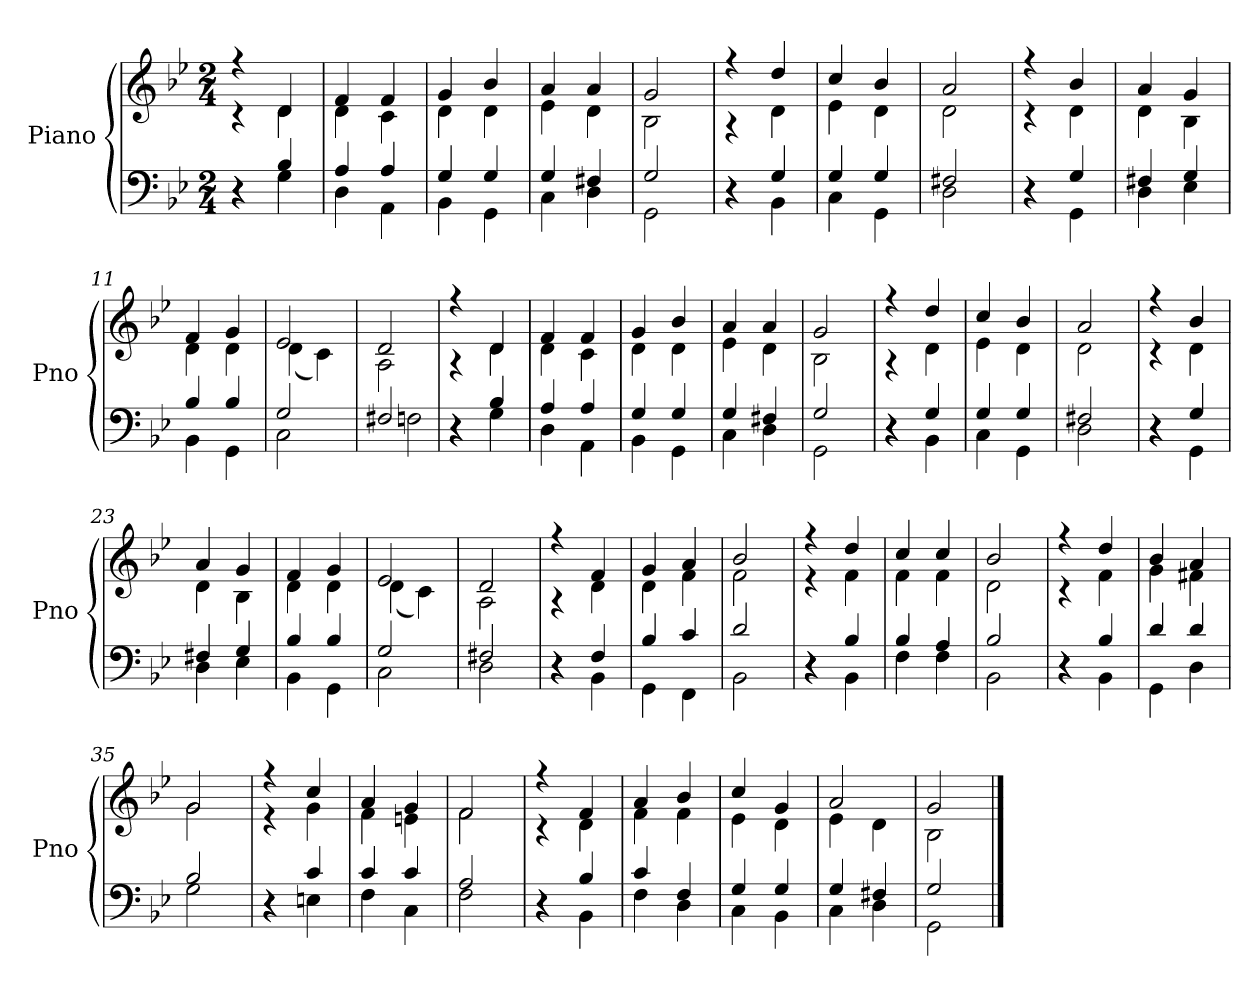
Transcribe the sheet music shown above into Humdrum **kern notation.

**kern	**kern
*part1	*part1
*staff2	*staff1
*I"Piano	*
*I'Pno	*
*clefF4	*clefG2
*k[b-e-]	*k[b-e-]
*B-:	*B-:
*M2/4	*M2/4
=1	=1
*^	*^
*	*^	*	*
2ryy	4r	4r	4r	4r
.	4B-/	4G\	4d/	4d\
=2	=2	=2	=2	=2
2ryy	4A/	4D\	4f/	4d\
.	4A/	4AA\	4f/	4c\
=3	=3	=3	=3	=3
2ryy	4G/	4BB-\	4g/	4d\
.	4G/	4GG\	4b-/	4d\
=4	=4	=4	=4	=4
2ryy	4G/	4C\	4a/	4e-\
.	4F#X/	4D\	4a/	4d\
=5	=5	=5	=5	=5
2ryy	2G/	2GG\	2g/	2B-\
=6	=6	=6	=6	=6
2ryy	4r	4r	4r	4r
.	4G/	4BB-\	4dd/	4d\
=7	=7	=7	=7	=7
2ryy	4G/	4C\	4cc/	4e-\
.	4G/	4GG\	4b-/	4d\
=8	=8	=8	=8	=8
2ryy	2F#X/	2D\	2a/	2d\
=9	=9	=9	=9	=9
2ryy	4r	4r	4r	4r
.	4G/	4GG\	4b-/	4d\
=10	=10	=10	=10	=10
2ryy	4F#X/	4D\	4a/	4d\
.	4G/	4E-\	4g/	4B-\
=11	=11	=11	=11	=11
2ryy	4B-/	4BB-\	4f/	4d\
.	4B-/	4GG\	4g/	4d\
!!LO:LB:g=z	!!
=12	=12	=12	=12	=12
2ryy	2G/	2C\	2e-/	(4d\
.	.	.	.	4c\)
=13	=13	=13	=13	=13
2ryy	2F#X/	2F\	2d/	2A\
=14	=14	=14	=14	=14
2ryy	4r	4r	4r	4r
.	4B-/	4G\	4d/	4d\
=15	=15	=15	=15	=15
2ryy	4A/	4D\	4f/	4d\
.	4A/	4AA\	4f/	4c\
=16	=16	=16	=16	=16
2ryy	4G/	4BB-\	4g/	4d\
.	4G/	4GG\	4b-/	4d\
=17	=17	=17	=17	=17
2ryy	4G/	4C\	4a/	4e-\
.	4F#X/	4D\	4a/	4d\
=18	=18	=18	=18	=18
2ryy	2G/	2GG\	2g/	2B-\
=19	=19	=19	=19	=19
2ryy	4r	4r	4r	4r
.	4G/	4BB-\	4dd/	4d\
=20	=20	=20	=20	=20
2ryy	4G/	4C\	4cc/	4e-\
.	4G/	4GG\	4b-/	4d\
=21	=21	=21	=21	=21
2ryy	2F#X/	2D\	2a/	2d\
=22	=22	=22	=22	=22
2ryy	4r	4r	4r	4r
.	4G/	4GG\	4b-/	4d\
!!LO:LB:g=z	!!
=23	=23	=23	=23	=23
2ryy	4F#X/	4D\	4a/	4d\
.	4G/	4E-\	4g/	4B-\
=24	=24	=24	=24	=24
2ryy	4B-/	4BB-\	4f/	4d\
.	4B-/	4GG\	4g/	4d\
=25	=25	=25	=25	=25
2ryy	2G/	2C\	2e-/	(4d\
.	.	.	.	4c\)
=26	=26	=26	=26	=26
2ryy	2F#X/	2D\	2d/	2A\
=27	=27	=27	=27	=27
2ryy	4r	4r	4r	4r
.	4F/	4BB-\	4f/	4d\
=28	=28	=28	=28	=28
2ryy	4B-/	4GG\	4g/	4d\
.	4c/	4FF\	4a/	4f\
=29	=29	=29	=29	=29
2ryy	2d/	2BB-\	2b-/	2f\
=30	=30	=30	=30	=30
2ryy	4r	4r	4r	4r
.	4B-/	4BB-\	4dd/	4f\
=31	=31	=31	=31	=31
2ryy	4B-/	4F\	4cc/	4f\
.	4A/	4F\	4cc/	4f\
=32	=32	=32	=32	=32
2ryy	2B-/	2BB-\	2b-/	2d\
=33	=33	=33	=33	=33
2ryy	4r	4r	4r	4r
.	4B-/	4BB-\	4dd/	4f\
!!LO:LB:g=z	!!
=34	=34	=34	=34	=34
2ryy	4d/	4GG\	4b-/	4g\
.	4d/	4D\	4a/	4f#X\
=35	=35	=35	=35	=35
2ryy	2B-/	2G\	2g/	2g\
=36	=36	=36	=36	=36
2ryy	4r	4r	4r	4r
.	4c/	4En\	4cc/	4g\
=37	=37	=37	=37	=37
2ryy	4c/	4F\	4a/	4f\
.	4c/	4C\	4g/	4en\
=38	=38	=38	=38	=38
2ryy	2A/	2F\	2f/	2f\
=39	=39	=39	=39	=39
2ryy	4r	4r	4r	4r
.	4B-/	4BB-\	4f/	4d\
=40	=40	=40	=40	=40
2ryy	4c/	4F\	4a/	4f\
.	4F/	4D\	4b-/	4f\
=41	=41	=41	=41	=41
2ryy	4G/	4C\	4cc/	4e-\
.	4G/	4BB-\	4g/	4d\
=42	=42	=42	=42	=42
2ryy	4G/	4C\	2a/	4e-\
.	4F#X/	4D\	.	4d\
=43	=43	=43	=43	=43
2ryy	2G/	2GG\	2g/	2B-\
*v	*v	*v	*	*
*	*v	*v
==	==
*-	*-
